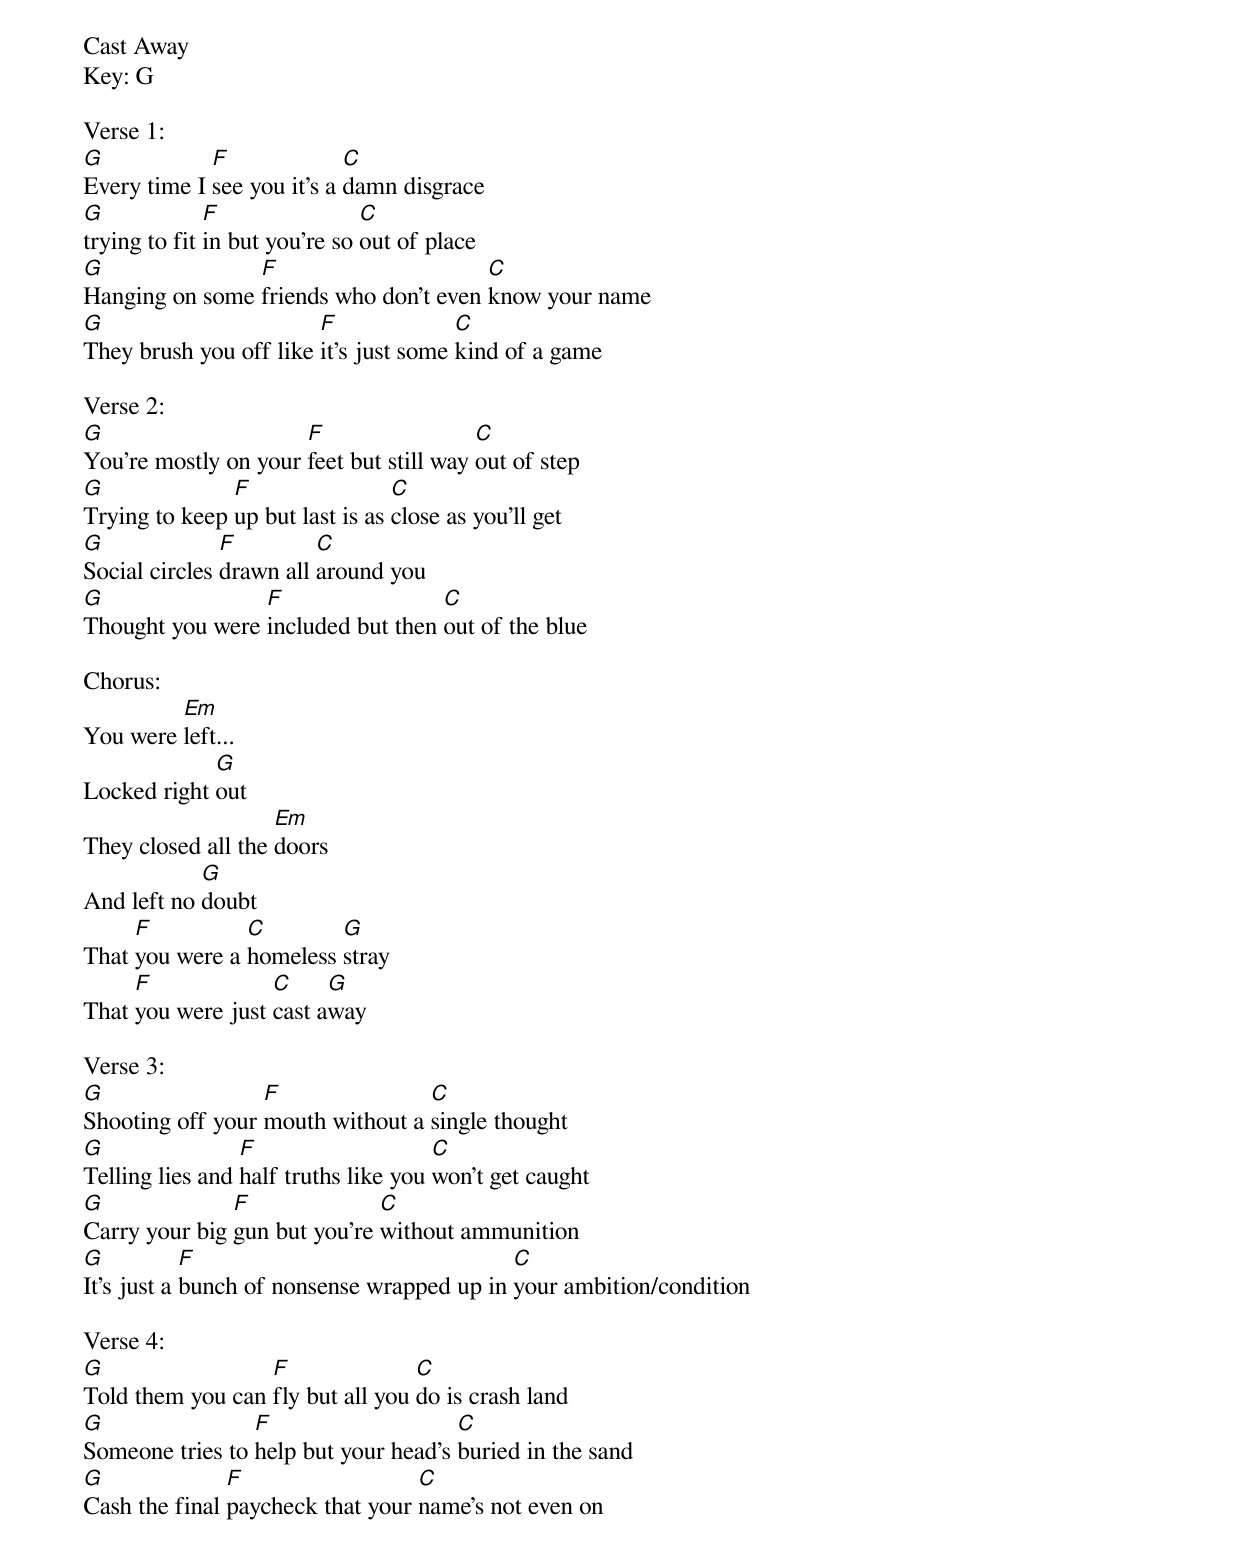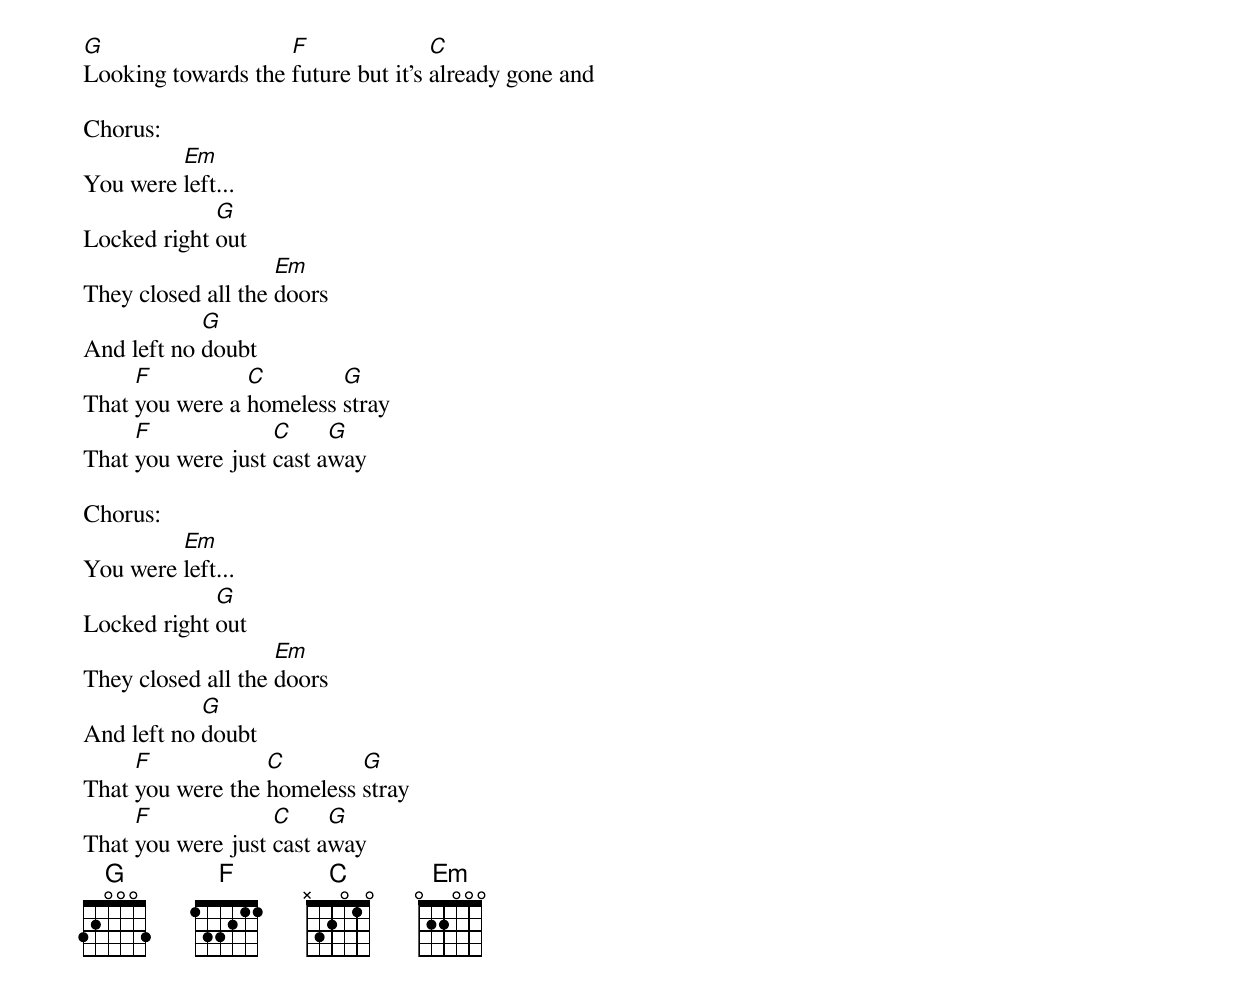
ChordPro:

Cast Away
Key: G

Verse 1:
[G]Every time I [F]see you it's a [C]damn disgrace
[G]trying to fit [F]in but you're so [C]out of place
[G]Hanging on some [F]friends who don't even [C]know your name
[G]They brush you off like [F]it's just some [C]kind of a game

Verse 2:
[G]You're mostly on your [F]feet but still way [C]out of step
[G]Trying to keep [F]up but last is as [C]close as you’ll get
[G]Social circles [F]drawn all [C]around you
[G]Thought you were [F]included but then [C]out of the blue

Chorus:
You were [Em]left...
Locked right [G]out
They closed all the [Em]doors
And left no [G]doubt
That [F]you were a [C]homeless [G]stray
That [F]you were just [C]cast a[G]way

Verse 3:
[G]Shooting off your [F]mouth without a [C]single thought
[G]Telling lies and [F]half truths like you [C]won’t get caught
[G]Carry your big [F]gun but you're [C]without ammunition
[G]It's just a [F]bunch of nonsense wrapped up in [C]your ambition/condition

Verse 4:
[G]Told them you can [F]fly but all you [C]do is crash land
[G]Someone tries to [F]help but your head's [C]buried in the sand
[G]Cash the final [F]paycheck that your [C]name’s not even on
[G]Looking towards the [F]future but it’s [C]already gone and

Chorus:
You were [Em]left...
Locked right [G]out
They closed all the [Em]doors
And left no [G]doubt
That [F]you were a [C]homeless [G]stray
That [F]you were just [C]cast a[G]way

Chorus:
You were [Em]left...
Locked right [G]out
They closed all the [Em]doors
And left no [G]doubt
That [F]you were the [C]homeless [G]stray
That [F]you were just [C]cast a[G]way
